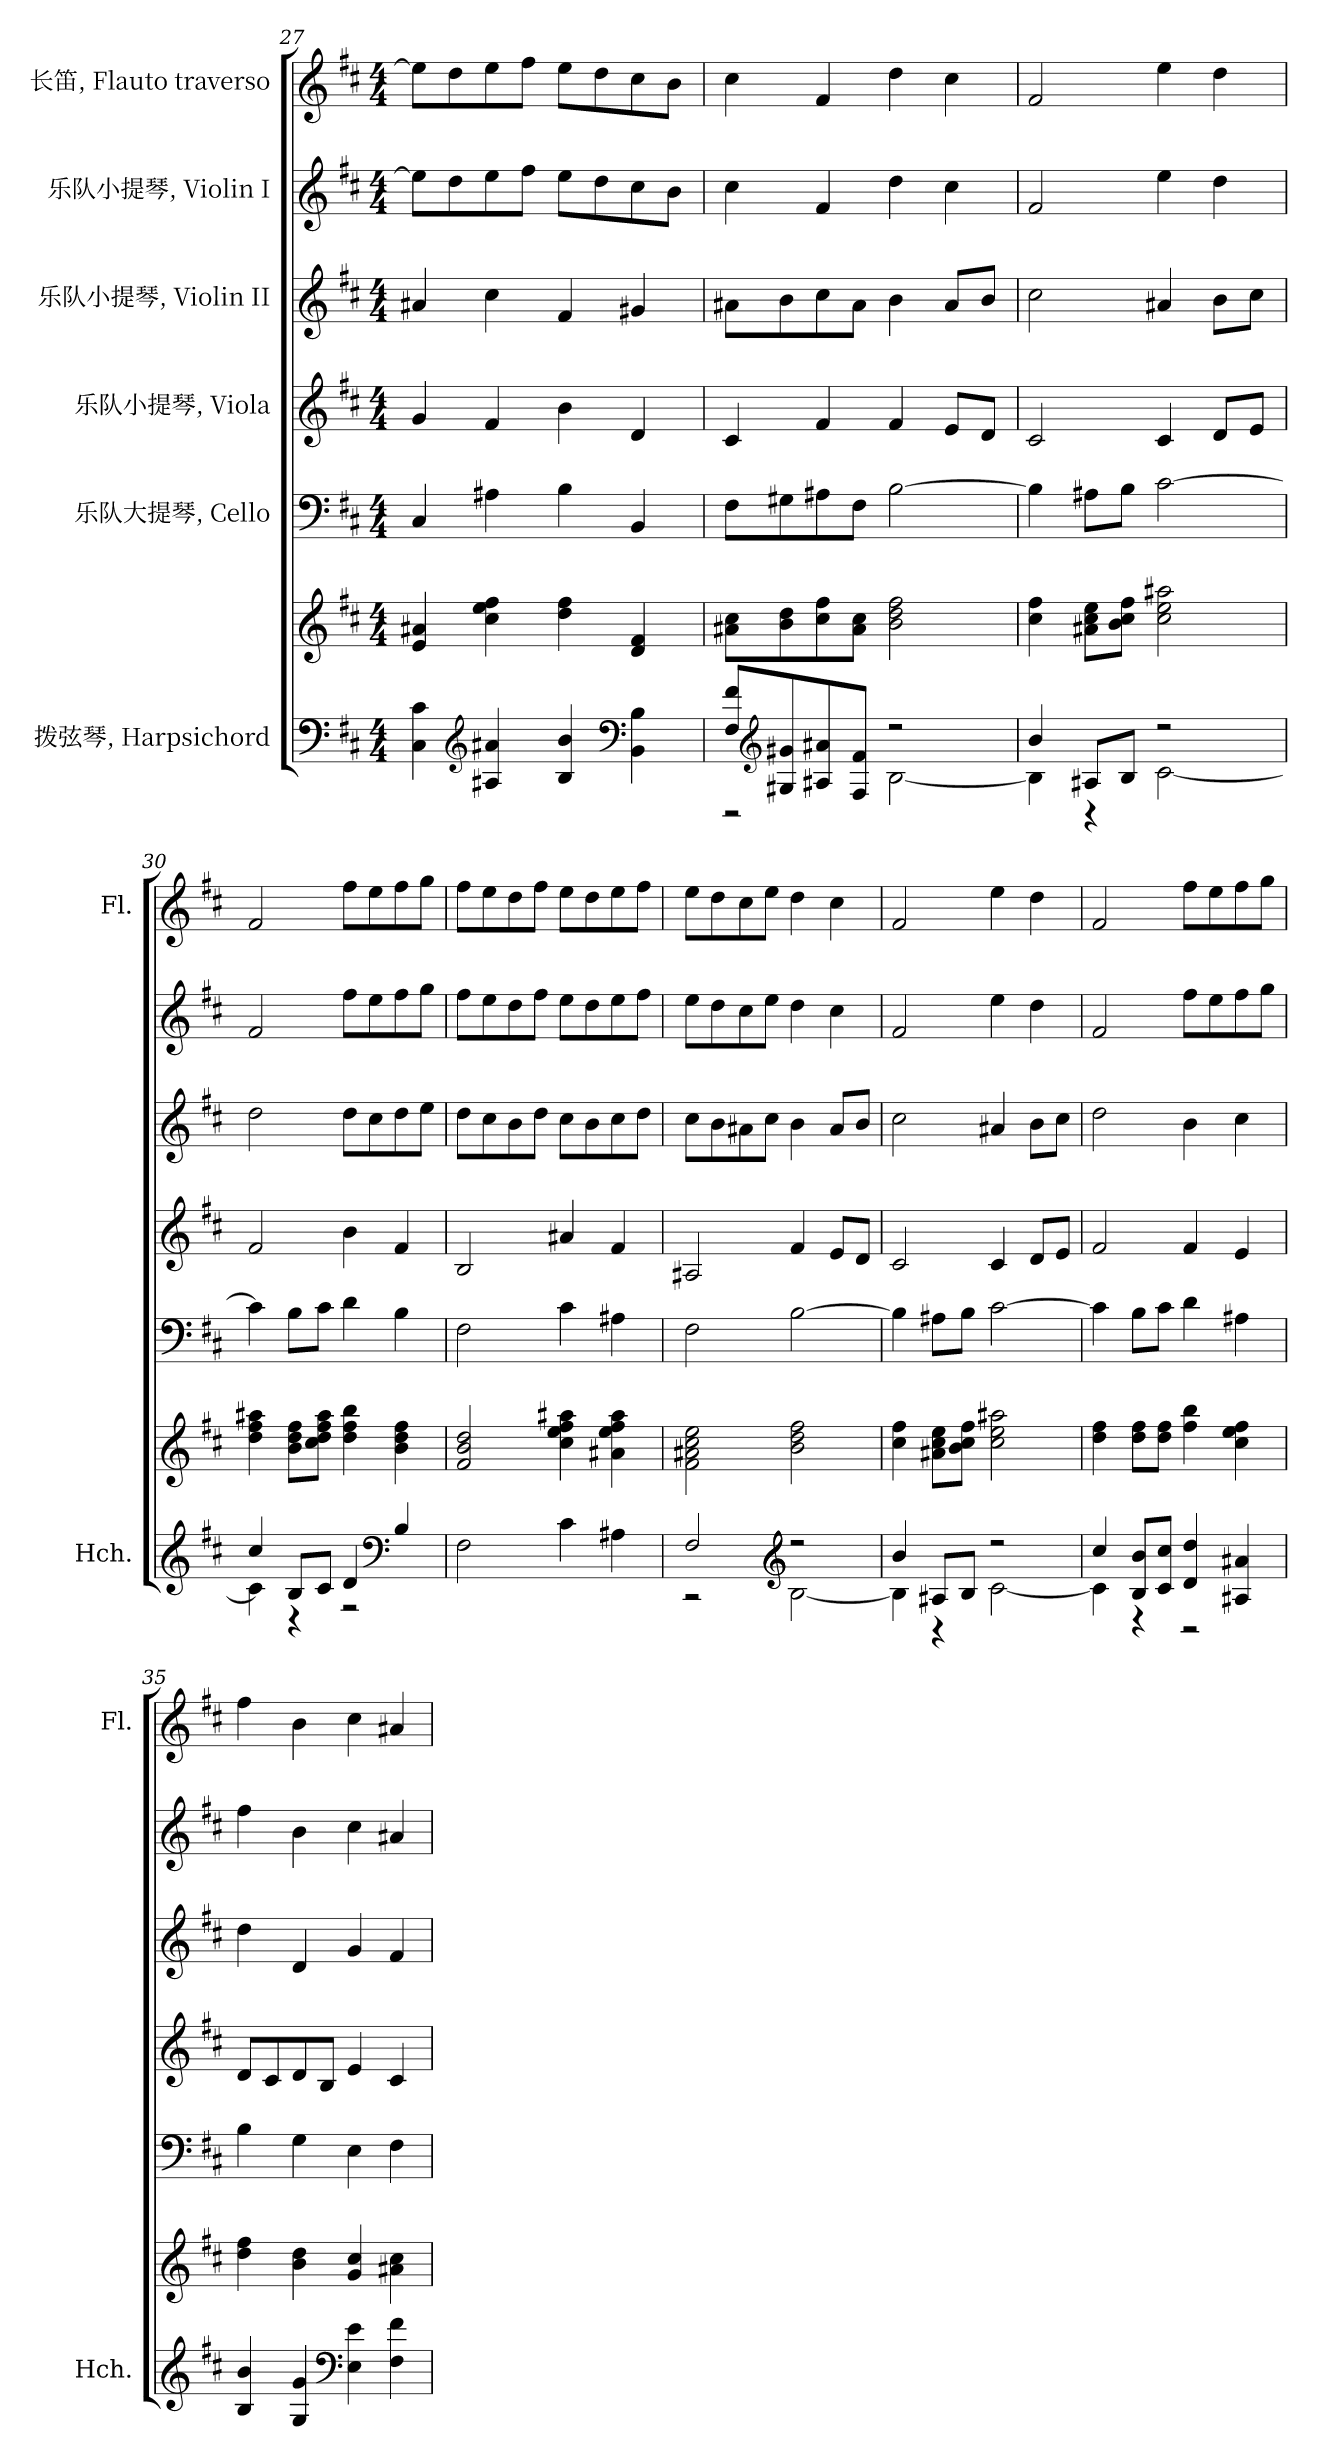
**kern	**kern	**kern	**kern	**kern	**kern	**kern
*part6	*part6	*part5	*part4	*part3	*part2	*part1
*staff7	*staff6	*staff5	*staff4	*staff3	*staff2	*staff1
*I"拨弦琴, Harpsichord	*	*I"乐队大提琴, Cello	*I"乐队小提琴, Viola	*I"乐队小提琴, Violin II	*I"乐队小提琴, Violin I	*I"长笛, Flauto traverso
*I'Hch.	*	*	*	*	*	*I'Fl.
*clefF4	*clefG2	*clefF4	*clefG2	*clefG2	*clefG2	*clefG2
*k[f#c#]	*k[f#c#]	*k[f#c#]	*k[f#c#]	*k[f#c#]	*k[f#c#]	*k[f#c#]
*M4/4	*M4/4	*M4/4	*M4/4	*M4/4	*M4/4	*M4/4
=27	=27	=27	=27	=27	=27	=27
4C#\ 4c#\	4e/ 4a#X/	4C#/	4g/	4a#X/	8ee\L]	8ee\L]
.	.	.	.	.	8dd\	8dd\
*clefG2	*	*	*	*	*	*
4A#X/ 4a#X/	4cc#\ 4ee\ 4ff#\	4A#X\	4f#/	4cc#\	8ee\	8ee\
.	.	.	.	.	8ff#\J	8ff#\J
4B/ 4b/	4dd\ 4ff#\	4B\	4b\	4f#/	8ee\L	8ee\L
.	.	.	.	.	8dd\	8dd\
*clefF4	*	*	*	*	*	*
4BB\ 4B\	4d/ 4f#/	4BB/	4d/	4g#X/	8cc#\	8cc#\
.	.	.	.	.	8b\J	8b\J
=28	=28	=28	=28	=28	=28	=28
*^	*	*	*	*	*	*
8F#/ 8f#/L	2r	8a#X\ 8cc#\L	8F#\L	4c#/	8a#X\L	4cc#\	4cc#\
*clefG2	*	*	*	*	*	*	*
8G#X/ 8g#X/	.	8b\ 8dd\	8G#X\	.	8b\	.	.
8A#X/ 8a#X/	.	8cc#\ 8ff#\	8A#X\	4f#/	8cc#\	4f#/	4f#/
8F#/ 8f#/J	.	8a#\ 8cc#\J	8F#\J	.	8a#\J	.	.
2r	[2B\	2b\ 2dd\ 2ff#\	[2B\	4f#/	4b\	4dd\	4dd\
.	.	.	.	8e/L	8a#/L	4cc#\	4cc#\
.	.	.	.	8d/J	8b/J	.	.
!!LO:PB:g=z
=29	=29	=29	=29	=29	=29	=29	=29
4b/	4B\]	4cc#\ 4ff#\	4B\]	2c#/	2cc#\	2f#/	2f#/
8A#X/L	4r	8a#X\ 8cc#\ 8ee\L	8A#X\L	.	.	.	.
8B/J	.	8b\ 8cc#\ 8ff#\J	8B\J	.	.	.	.
2r	[2c#\	2cc#\ 2ee\ 2aa#X\	[2c#\	4c#/	4a#X/	4ee\	4ee\
.	.	.	.	8d/L	8b\L	4dd\	4dd\
.	.	.	.	8e/J	8cc#\J	.	.
=30	=30	=30	=30	=30	=30	=30	=30
4cc#/	4c#\]	4dd\ 4ff#\ 4aa#X\	4c#\]	2f#/	2dd\	2f#/	2f#/
8B/L	4r	8b\ 8dd\ 8ff#\L	8B\L	.	.	.	.
8c#/J	.	8cc#\ 8dd\ 8ff#\ 8aa#\J	8c#\J	.	.	.	.
4d/	2r	4dd\ 4ff#\ 4bb\	4d\	4b\	8dd\L	8ff#\L	8ff#\L
.	.	.	.	.	8cc#\	8ee\	8ee\
*clefF4	*	*	*	*	*	*	*
4B/	.	4b\ 4dd\ 4ff#\	4B\	4f#/	8dd\	8ff#\	8ff#\
.	.	.	.	.	8ee\J	8gg\J	8gg\J
*v	*v	*	*	*	*	*	*
=31	=31	=31	=31	=31	=31	=31
2F#\	2f#/ 2b/ 2dd/	2F#\	2B/	8dd\L	8ff#\L	8ff#\L
.	.	.	.	8cc#\	8ee\	8ee\
.	.	.	.	8b\	8dd\	8dd\
.	.	.	.	8dd\J	8ff#\J	8ff#\J
4c#\	4cc#\ 4ee\ 4ff#\ 4aa#X\	4c#\	4a#X/	8cc#\L	8ee\L	8ee\L
.	.	.	.	8b\	8dd\	8dd\
4A#X\	4a#X\ 4ee\ 4ff#\ 4aa#\	4A#X\	4f#/	8cc#\	8ee\	8ee\
.	.	.	.	8dd\J	8ff#\J	8ff#\J
=32	=32	=32	=32	=32	=32	=32
*^	*	*	*	*	*	*
2F#/	2r	2f#\ 2a#X\ 2cc#\ 2ee\	2F#\	2A#X/	8cc#\L	8ee\L	8ee\L
.	.	.	.	.	8b\	8dd\	8dd\
.	.	.	.	.	8a#X\	8cc#\	8cc#\
.	.	.	.	.	8cc#\J	8ee\J	8ee\J
*clefG2	*	*	*	*	*	*	*
2r	[2B\	2b\ 2dd\ 2ff#\	[2B\	4f#/	4b\	4dd\	4dd\
.	.	.	.	8e/L	8a#/L	4cc#\	4cc#\
.	.	.	.	8d/J	8b/J	.	.
!!LO:PB:g=z
=33	=33	=33	=33	=33	=33	=33	=33
4b/	4B\]	4cc#\ 4ff#\	4B\]	2c#/	2cc#\	2f#/	2f#/
8A#X/L	4r	8a#X\ 8cc#\ 8ee\L	8A#X\L	.	.	.	.
8B/J	.	8b\ 8cc#\ 8ff#\J	8B\J	.	.	.	.
2r	[2c#\	2cc#\ 2ee\ 2aa#X\	[2c#\	4c#/	4a#X/	4ee\	4ee\
.	.	.	.	8d/L	8b\L	4dd\	4dd\
.	.	.	.	8e/J	8cc#\J	.	.
=34	=34	=34	=34	=34	=34	=34	=34
4cc#/	4c#\]	4dd\ 4ff#\	4c#\]	2f#/	2dd\	2f#/	2f#/
8B/ 8b/L	4r	8dd\ 8ff#\L	8B\L	.	.	.	.
8c#/ 8cc#/J	.	8dd\ 8ff#\J	8c#\J	.	.	.	.
4d/ 4dd/	2r	4ff#\ 4bb\	4d\	4f#/	4b\	8ff#\L	8ff#\L
.	.	.	.	.	.	8ee\	8ee\
4A#X/ 4a#X/	.	4cc#\ 4ee\ 4ff#\	4A#X\	4e/	4cc#\	8ff#\	8ff#\
.	.	.	.	.	.	8gg\J	8gg\J
*v	*v	*	*	*	*	*	*
=35	=35	=35	=35	=35	=35	=35
4B/ 4b/	4dd\ 4ff#\	4B\	8d/L	4dd\	4ff#\	4ff#\
.	.	.	8c#/	.	.	.
4G/ 4g/	4b\ 4dd\	4G\	8d/	4d/	4b\	4b\
.	.	.	8B/J	.	.	.
*clefF4	*	*	*	*	*	*
4E\ 4e\	4g/ 4cc#/	4E\	4e/	4g/	4cc#\	4cc#\
4F#\ 4f#\	4a#X\ 4cc#\	4F#\	4c#/	4f#/	4a#X/	4a#X/
=	=	=	=	=	=	=
*-	*-	*-	*-	*-	*-	*-
